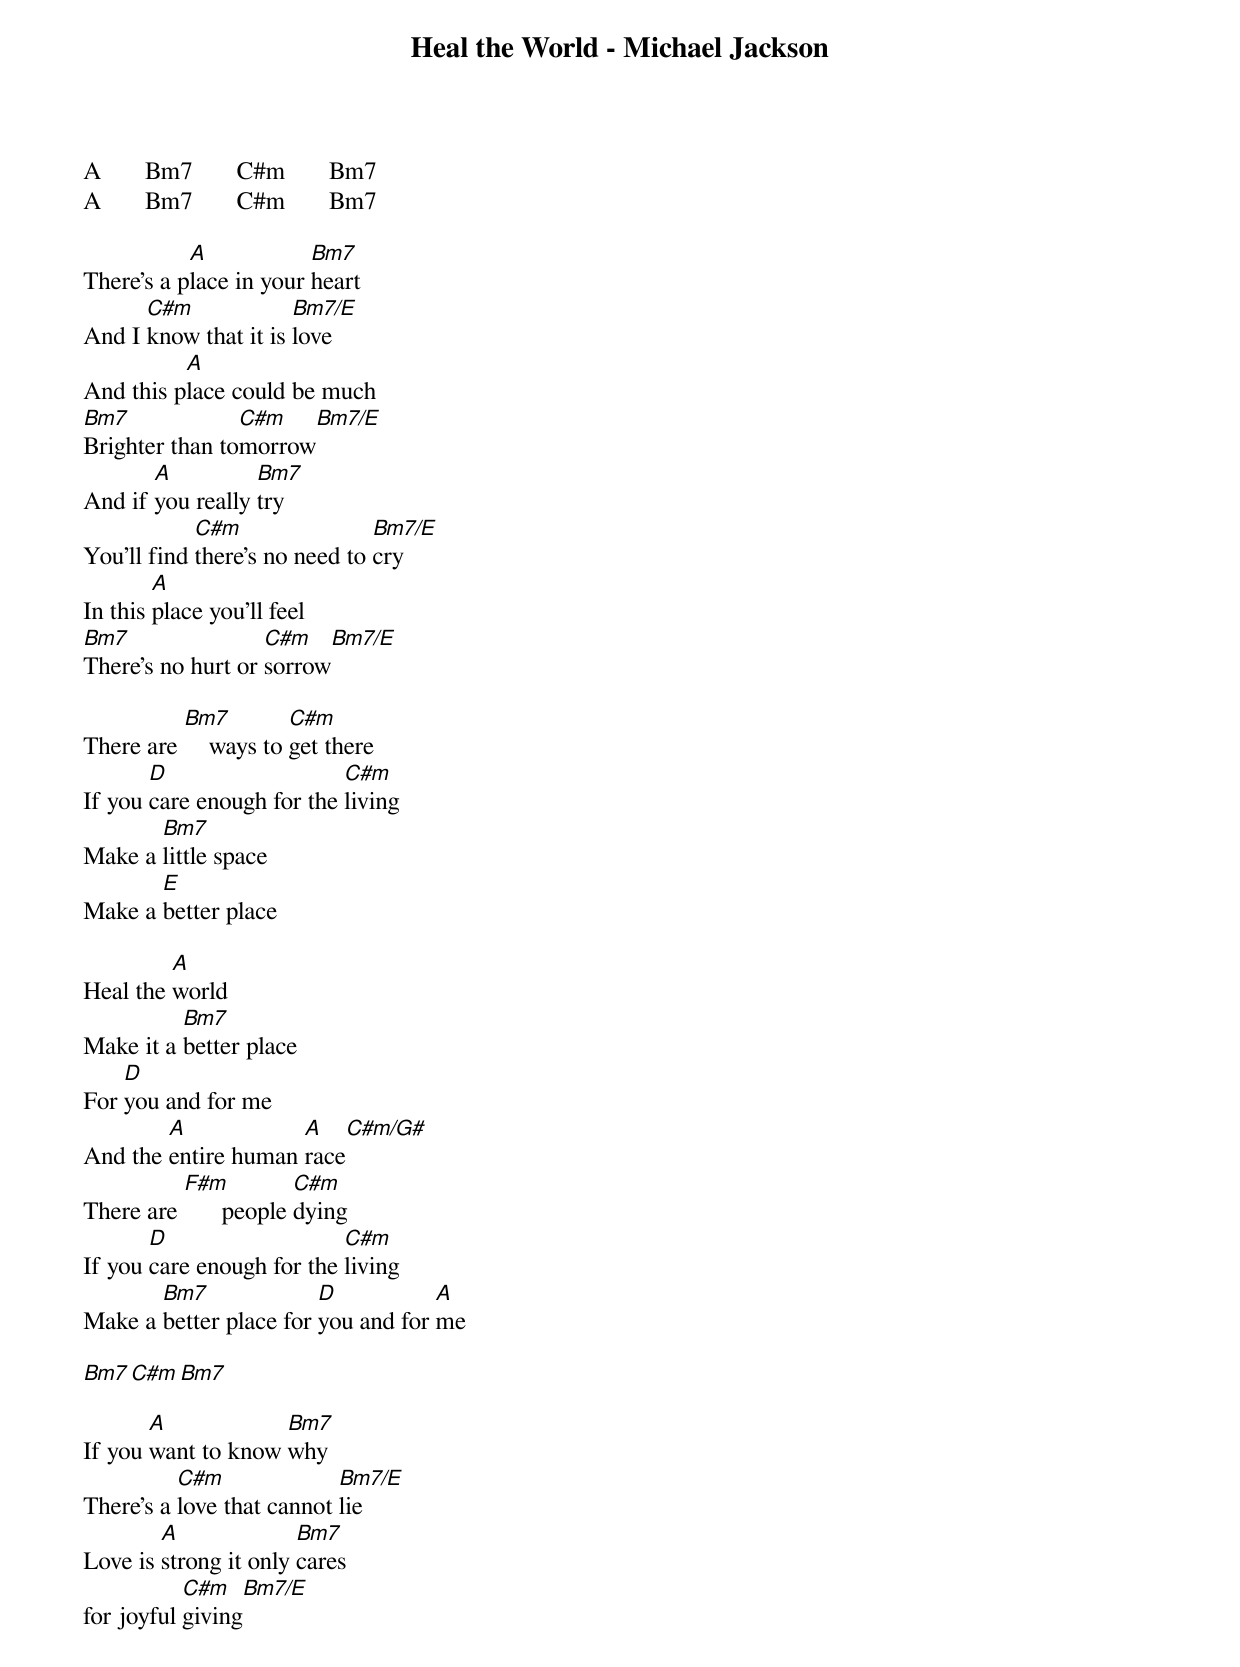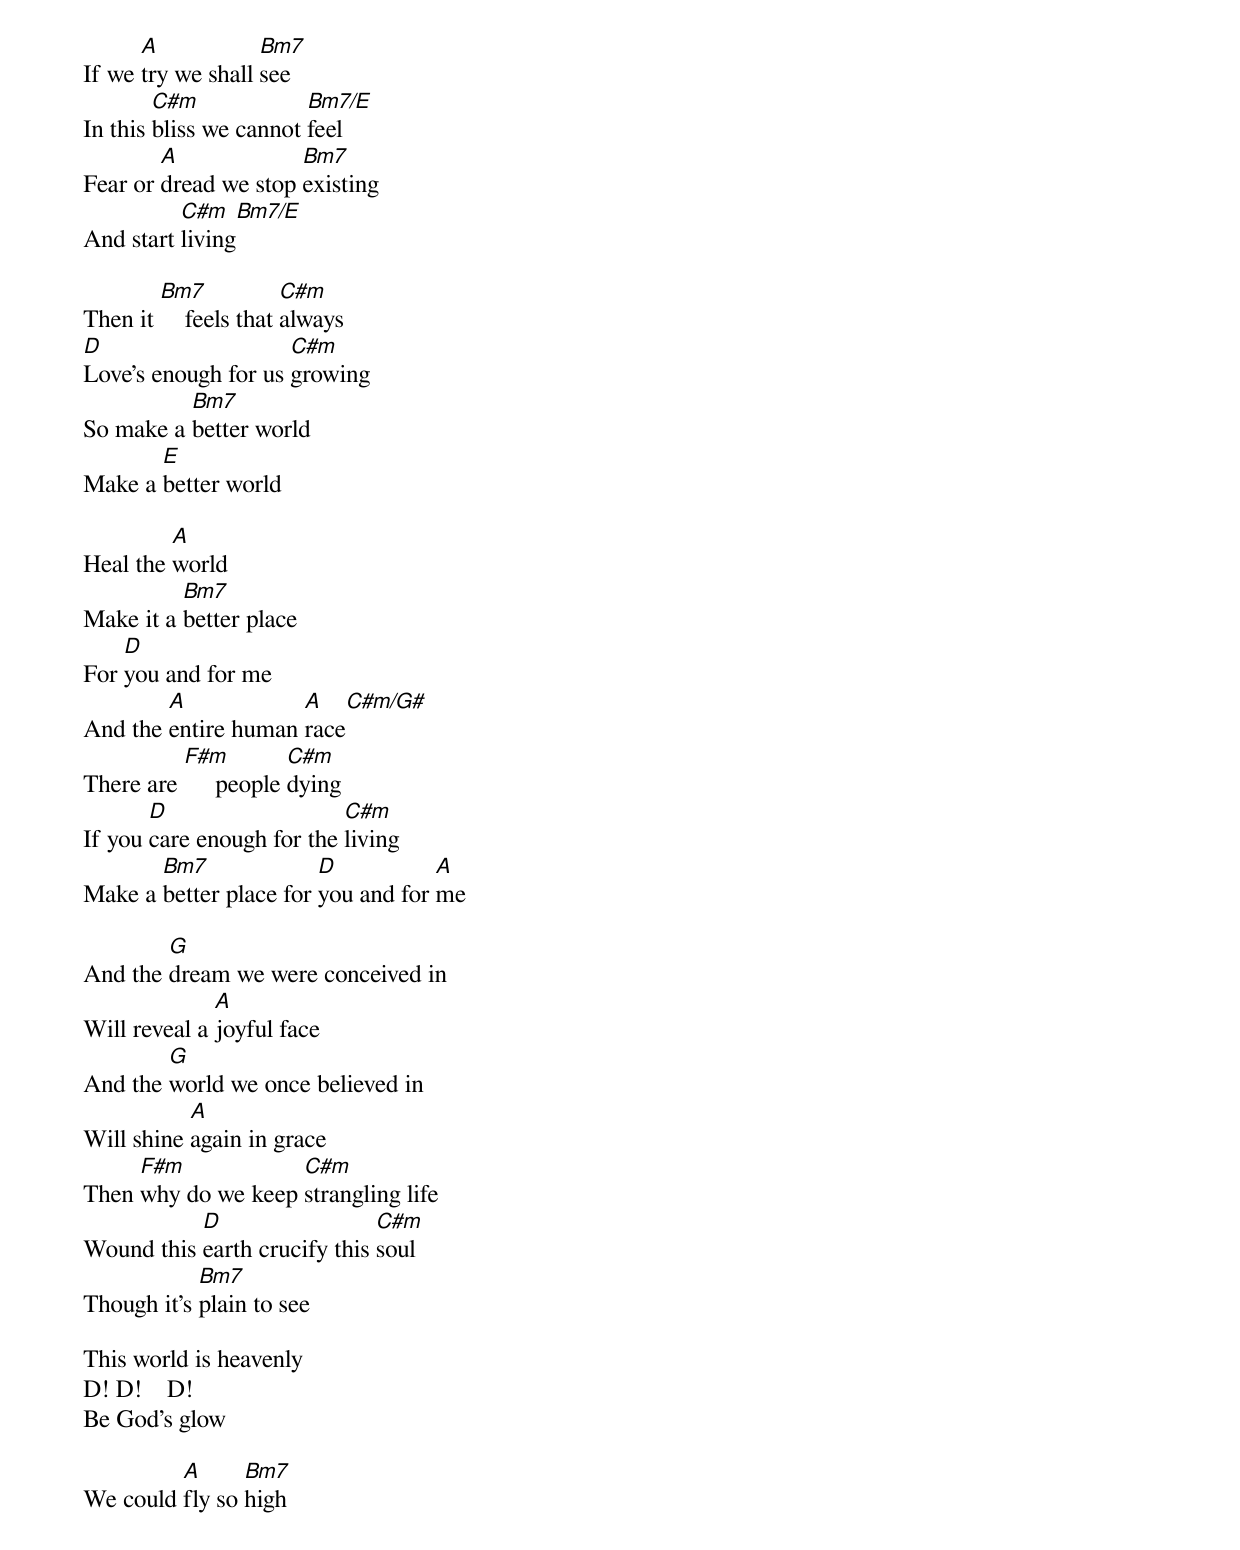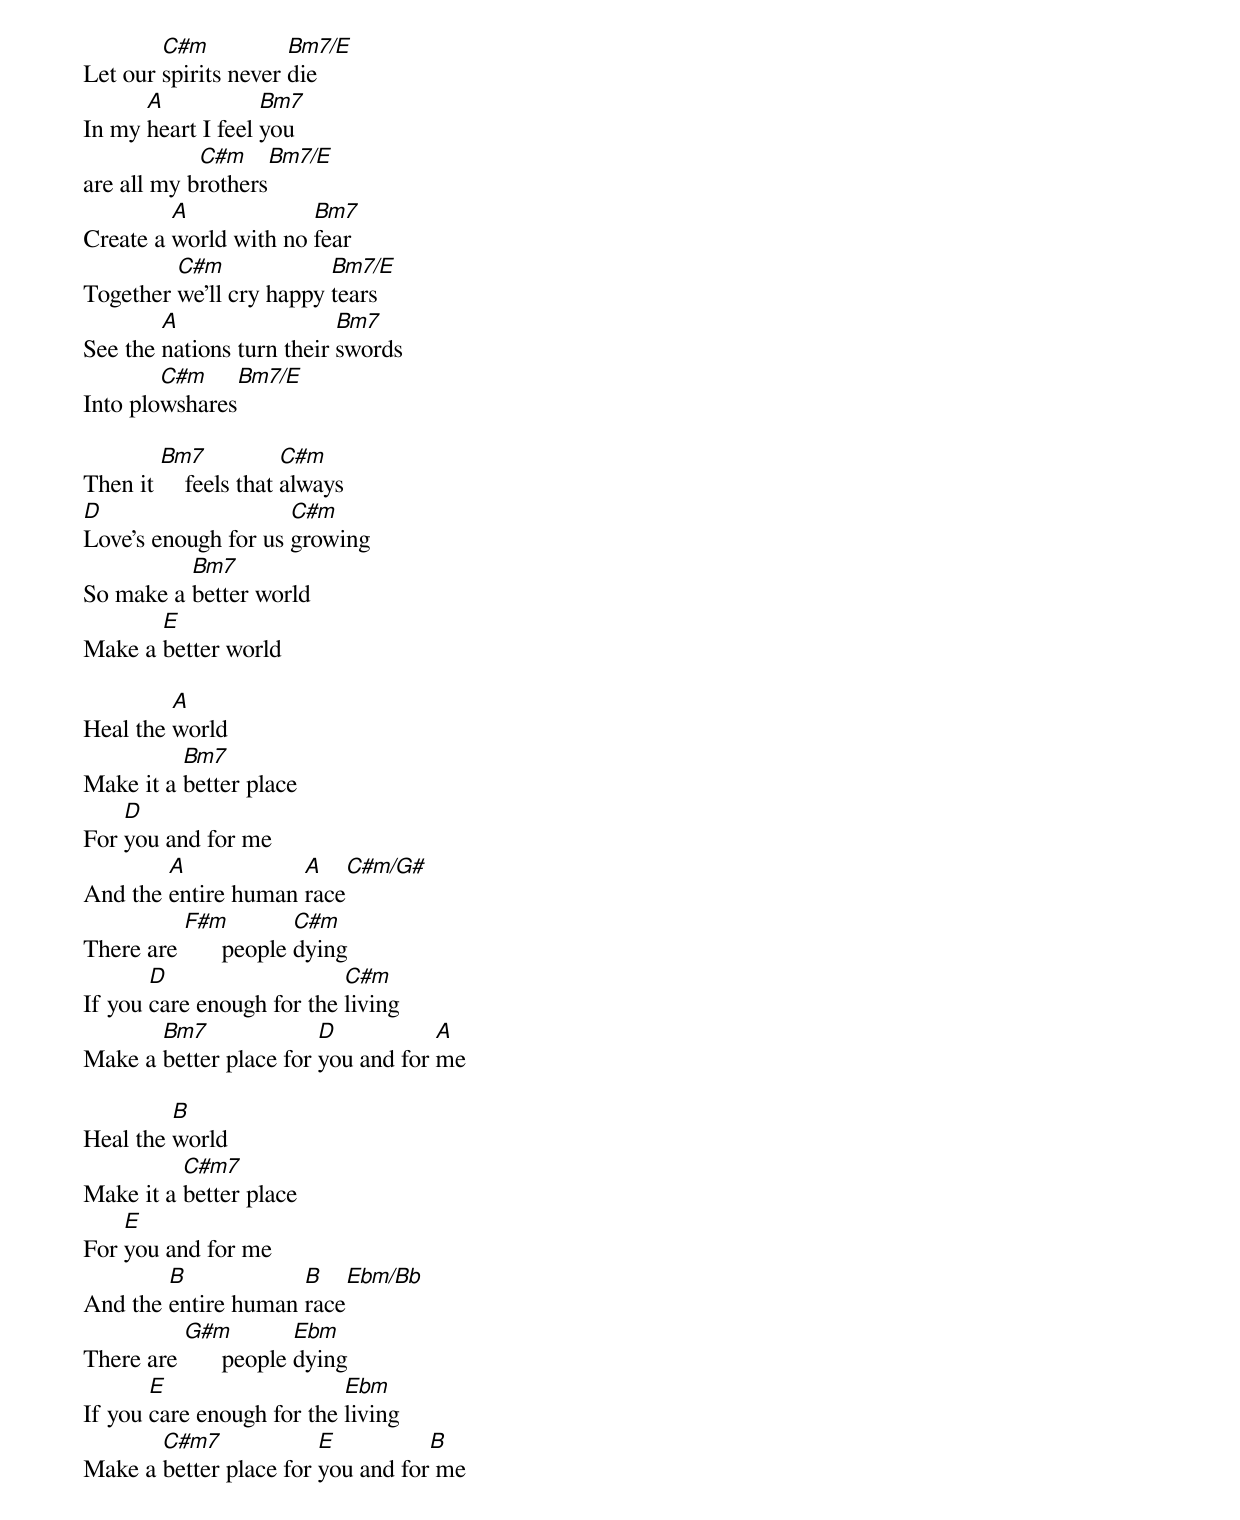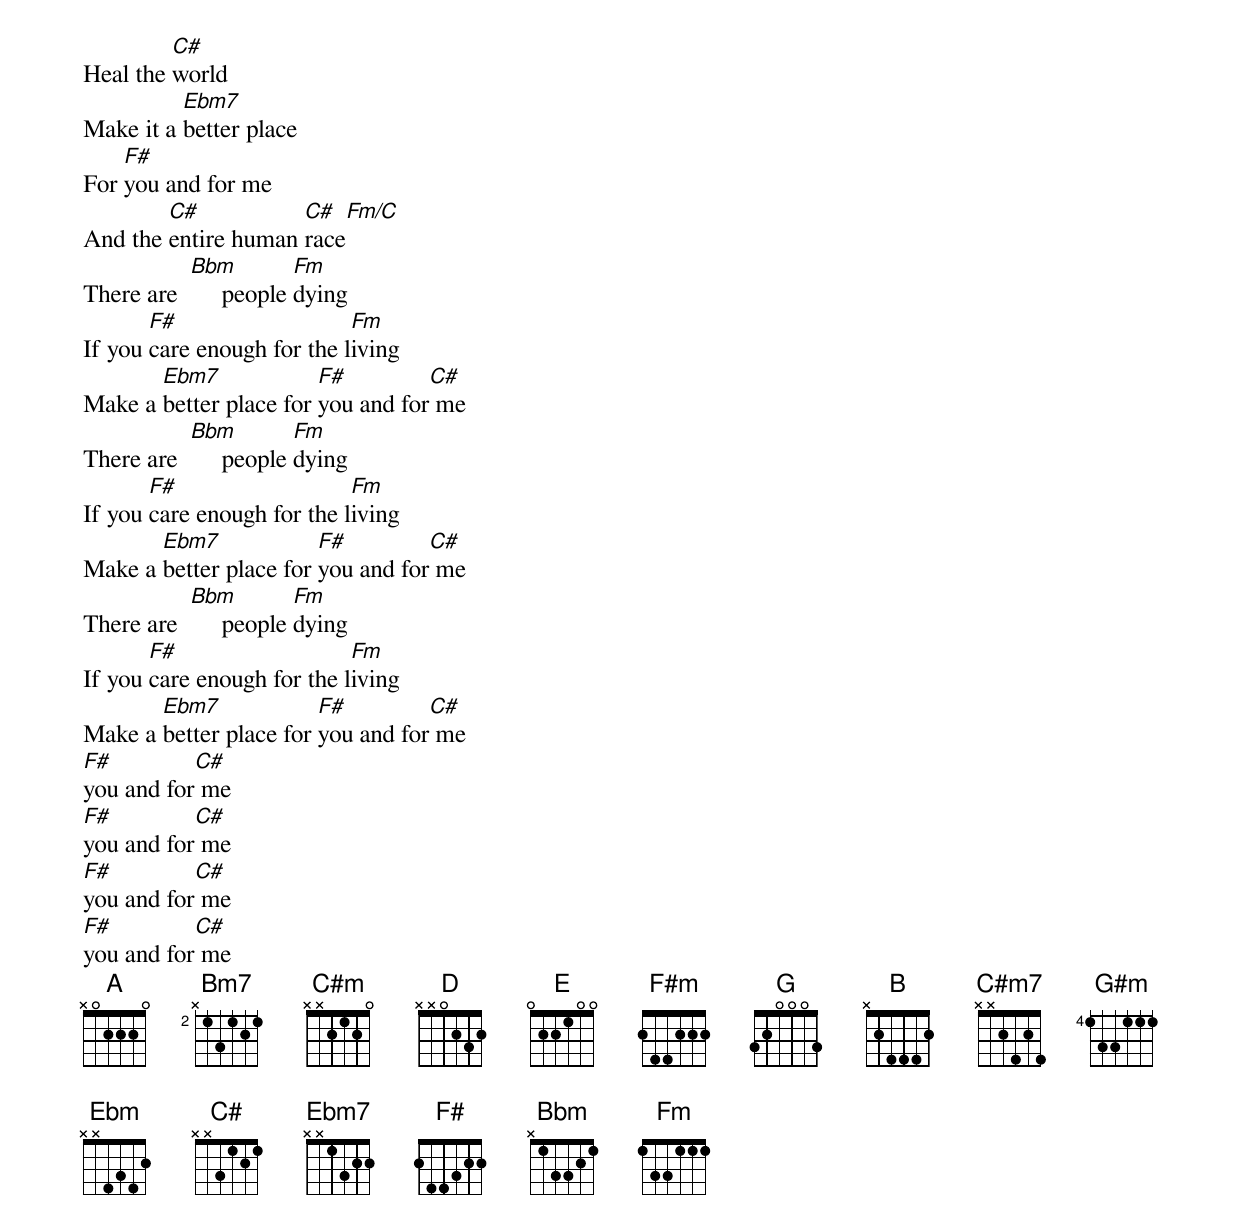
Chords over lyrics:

Heal the World - Michael Jackson


A       Bm7       C#m       Bm7
A       Bm7       C#m       Bm7

           A            Bm7
There's a place in your heart
      C#m             Bm7/E
And I know that it is love
          A
And this place could be much
Bm7             C#m     Bm7/E
Brighter than tomorrow
       A          Bm7
And if you really try
            C#m                Bm7/E
You'll find there's no need to cry
        A
In this place you'll feel
Bm7                C#m    Bm7/E
There's no hurt or sorrow

          Bm7         C#m
There are     ways to get there
       D                   C#m
If you care enough for the living
       Bm7
Make a little space
       E
Make a better place

         A
Heal the world
          Bm7
Make it a better place
    D
For you and for me
        A            A    C#m/G#
And the entire human race
          F#m          C#m
There are       people dying
       D                   C#m
If you care enough for the living
       Bm7              D           A
Make a better place for you and for me

Bm7     C#m      Bm7

       A            Bm7
If you want to know why
          C#m              Bm7/E
There's a love that cannot lie
        A              Bm7
Love is strong it only cares
           C#m     Bm7/E
for joyful giving
      A            Bm7
If we try we shall see
        C#m             Bm7/E
In this bliss we cannot feel
        A             Bm7
Fear or dread we stop existing
          C#m     Bm7/E
And start living

        Bm7            C#m
Then it     feels that always
D                    C#m
Love's enough for us growing
          Bm7
So make a better world
       E
Make a better world

         A
Heal the world
          Bm7
Make it a better place
    D
For you and for me
        A            A    C#m/G#
And the entire human race
          F#m         C#m
There are      people dying
       D                   C#m
If you care enough for the living
       Bm7              D           A
Make a better place for you and for me

        G
And the dream we were conceived in
              A
Will reveal a joyful face
        G
And the world we once believed in
           A
Will shine again in grace
     F#m            C#m
Then why do we keep strangling life
           D                  C#m
Wound this earth crucify this soul
            Bm7
Though it's plain to see

This world is heavenly
D! D!    D!
Be God's glow

         A      Bm7
We could fly so high
        C#m           Bm7/E
Let our spirits never die
      A            Bm7
In my heart I feel you
            C#m      Bm7/E
are all my brothers
         A             Bm7
Create a world with no fear
         C#m             Bm7/E
Together we'll cry happy tears
        A                  Bm7
See the nations turn their swords
        C#m        Bm7/E
Into plowshares

        Bm7            C#m
Then it     feels that always
D                    C#m
Love's enough for us growing
          Bm7
So make a better world
       E
Make a better world

         A
Heal the world
          Bm7
Make it a better place
    D
For you and for me
        A            A    C#m/G#
And the entire human race
          F#m          C#m
There are       people dying
       D                   C#m
If you care enough for the living
       Bm7              D           A
Make a better place for you and for me

         B
Heal the world
          C#m7
Make it a better place
    E
For you and for me
        B            B   Ebm/Bb
And the entire human race
          G#m          Ebm
There are       people dying
       E                   Ebm
If you care enough for the living
       C#m7             E          B
Make a better place for you and for me

         C#
Heal the world
          Ebm7
Make it a better place
    F#
For you and for me
        C#           C#   Fm/C
And the entire human race
           Bbm         Fm
There are       people dying
       F#                   Fm
If you care enough for the living
       Ebm7             F#         C#
Make a better place for you and for me
           Bbm         Fm
There are       people dying
       F#                   Fm
If you care enough for the living
       Ebm7             F#         C#
Make a better place for you and for me
           Bbm         Fm
There are       people dying
       F#                   Fm
If you care enough for the living
       Ebm7             F#         C#
Make a better place for you and for me
F#         C#
you and for me
F#         C#
you and for me
F#         C#
you and for me
F#         C#
you and for me
